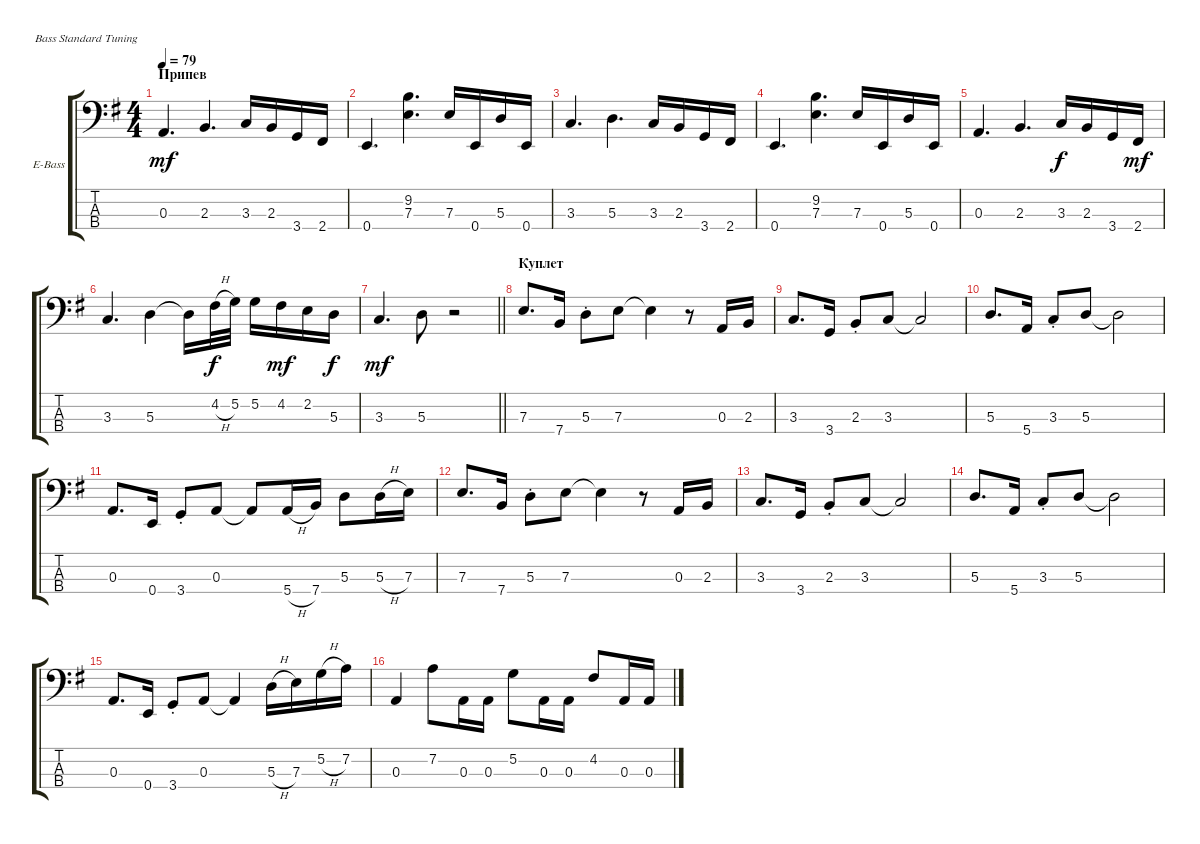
\bracketExtendMode groupsimilarinstruments
\firstSystemTrackNameOrientation horizontal
\otherSystemsTrackNameOrientation horizontal
\track ("Виталий Дубинин" "E-Bass") {instrument electricbassfinger}
\staff {score tabs}
\tuning (G2 D2 A1 E1)
\ts (4 4)
\section ("" "Припев")
\tempo 79
\clef f4
\ks eminor
0.3.4{d dy mf} 2.3.4{d} 3.3.16 2.3.16 3.4.16 2.4.16 |
0.4.4{d} (9.2 7.3).4{d} 7.3.16 0.4.16 5.3.16 0.4.16 |
3.3.4{d} 5.3.4{d} 3.3.16 2.3.16 3.4.16 2.4.16 |
0.4.4{d} (9.2 7.3).4{d} 7.3.16 0.4.16 5.3.16 0.4.16 |
0.3.4{d} 2.3.4{d} 3.3.16{dy f} 2.3.16 3.4.16 2.4.16{dy mf} |
3.3.4{d} 5.3.4 5.3{t}.16 4.2{h}.32{dy f} 5.2.32 5.2.16 4.2.16{dy mf} 2.2.16 5.3.16{dy f} |
\barLineRight lightlight
3.3.4{d dy mf} 5.3.8 r.2 |
\section ("" "Куплет")
7.3.8{d} 7.4.16 5.3{st}.8 7.3.8 7.3{t}.4 r.8 0.3.16 2.3.16 |
3.3.8{d} 3.4.16 2.3{st}.8 3.3.8 3.3{t}.2 |
5.3.8{d} 5.4.16 3.3{st}.8 5.3.8 5.3{t}.2 |
0.3.8{d} 0.4.16 3.4{st}.8 0.3.8 0.3{t}.8 5.4{h}.16 7.4.16 5.3.8 5.3{h}.16 7.3.16 |
7.3.8{d} 7.4.16 5.3{st}.8 7.3.8 7.3{t}.4 r.8 0.3.16 2.3.16 |
3.3.8{d} 3.4.16 2.3{st}.8 3.3.8 3.3{t}.2 |
5.3.8{d} 5.4.16 3.3{st}.8 5.3.8 5.3{t}.2 |
0.3.8{d} 0.4.16 3.4{st}.8 0.3.8 0.3{t}.4 5.3{h}.16 7.3.16 5.2{h}.16 7.2.16 |
0.3.4 7.2.8 0.3.16 0.3.16 5.2.8 0.3.16 0.3.16 4.2.8 0.3.16 0.3.16
